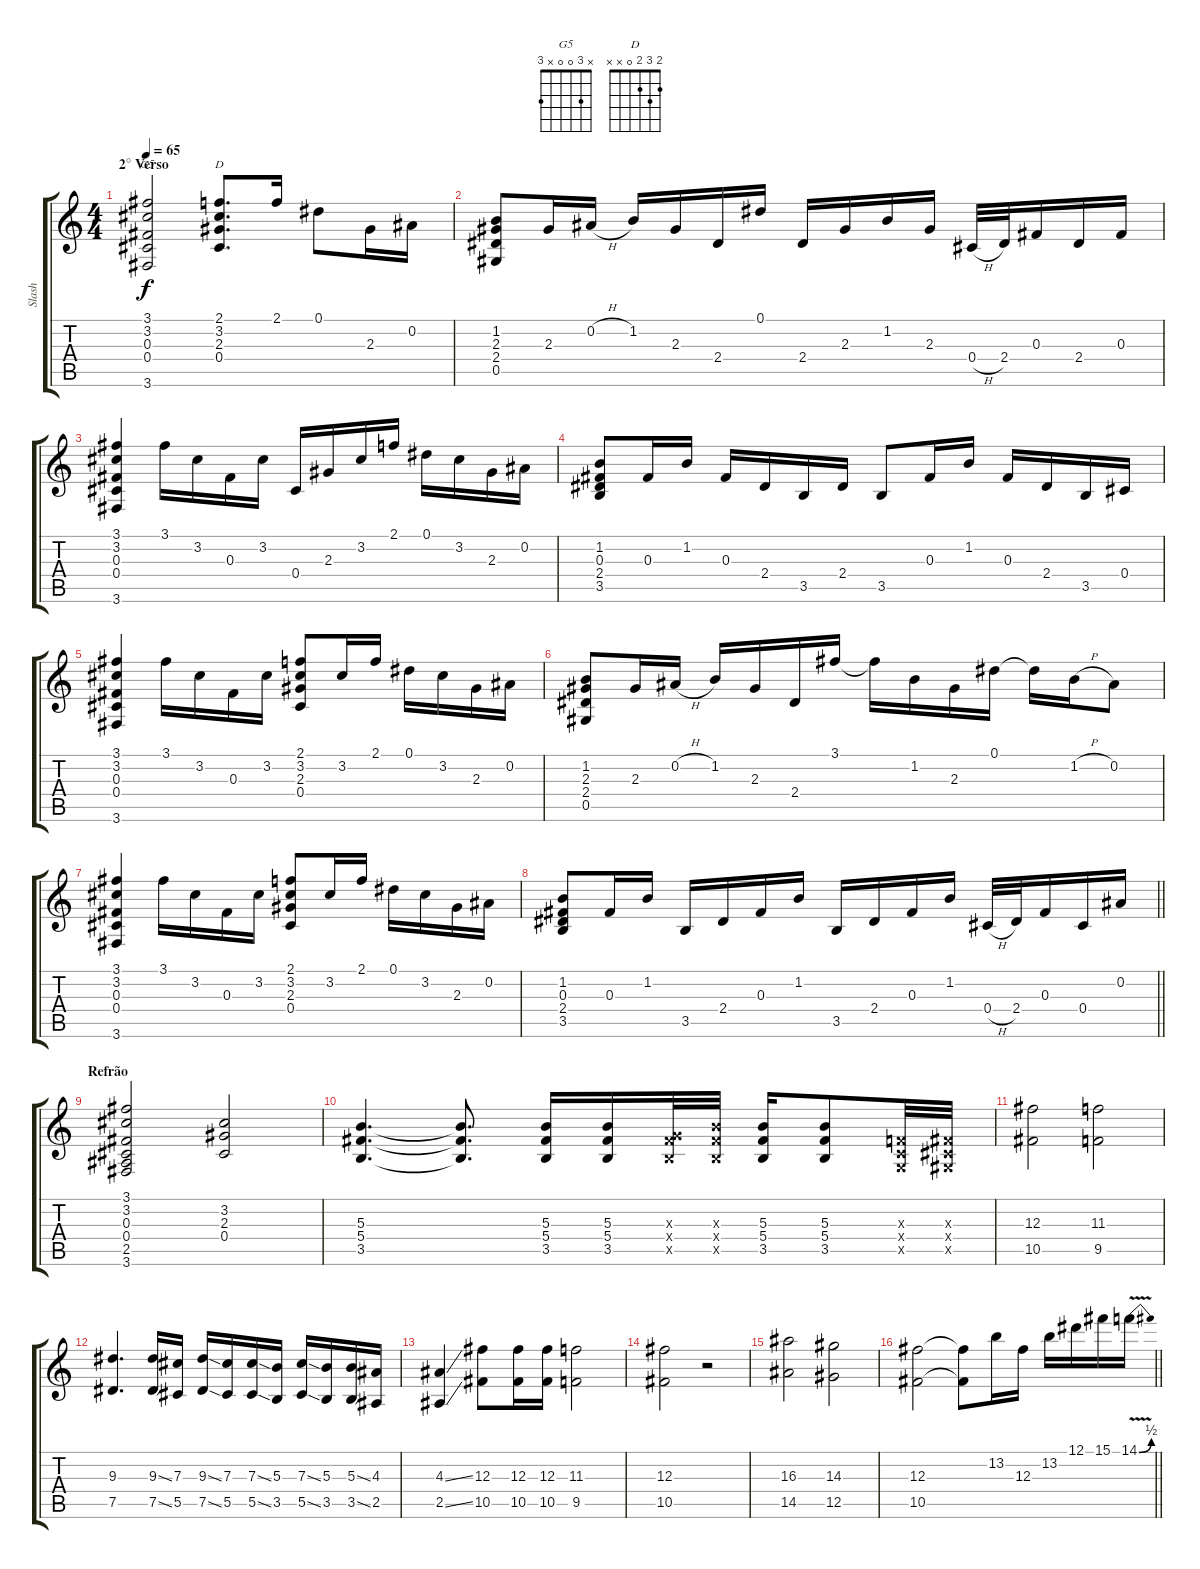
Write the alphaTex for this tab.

\track ("Slash" "Slash") {instrument electricguitarclean}
\staff {score tabs}
\tuning (Eb4 Bb3 Gb3 Db3 Ab2 Eb2) {hide}
\chord ("G5" x 3 0 0 x 3)
\chord ("D" 2 3 2 0 x x)
\ts (4 4)
\section ("" "2° Verso")
\tempo 65
\clef g2
\ks c
(3.1 3.2 0.3 0.4 3.6).2{ch "G5" dy f instrument electricguitarclean} (2.1 3.2 2.3 0.4).8{d ch "D"} 2.1.16 0.1.8 2.3.16 0.2.16 |
(1.2 2.3 2.4 0.5).8 2.3.16 0.2{h}.16 1.2.16 2.3.16 2.4.16 0.1.16 2.4.16 2.3.16 1.2.16 2.3.16 0.4{h}.32 2.4.32 0.3.16 2.4.16 0.3.16 |
(3.1 3.2 0.3 0.4 3.6).4 3.1.16 3.2.16 0.3.16 3.2.16 0.4.16 2.3.16 3.2.16 2.1.16 0.1.16 3.2.16 2.3.16 0.2.16 |
(1.2 0.3 2.4 3.5).8 0.3.16 1.2.16 0.3.16 2.4.16 3.5.16 2.4.16 3.5.8 0.3.16 1.2.16 0.3.16 2.4.16 3.5.16 0.4.16 |
(3.1 3.2 0.3 0.4 3.6).4 3.1.16 3.2.16 0.3.16 3.2.16 (2.1 3.2 2.3 0.4).8 3.2.16 2.1.16 0.1.16 3.2.16 2.3.16 0.2.16 |
(1.2 2.3 2.4 0.5).8 2.3.16 0.2{h}.16 1.2.16 2.3.16 2.4.16 3.1.16 3.1{t}.16 1.2.16 2.3.16 0.1.16 0.1{t}.16 1.2{h}.16 0.2.8 |
(3.1 3.2 0.3 0.4 3.6).4 3.1.16 3.2.16 0.3.16 3.2.16 (2.1 3.2 2.3 0.4).8 3.2.16 2.1.16 0.1.16 3.2.16 2.3.16 0.2.16 |
\barLineRight lightlight
(1.2 0.3 2.4 3.5).8 0.3.16 1.2.16 3.5.16 2.4.16 0.3.16 1.2.16 3.5.16 2.4.16 0.3.16 1.2.16 0.4{h}.32 2.4.32 0.3.16 0.4.16 0.2.16 |
\section ("" "Refrão")
(3.1 3.2 0.3 0.4 2.5 3.6).2{instrument distortionguitar} (3.2 2.3 0.4).2 |
(5.3 5.4 3.5).4{d} (5.3{t} 5.4{t} 3.5{t}).8{d} (5.3 5.4 3.5).16 (5.3 5.4 3.5).16 (1.3{x} 5.4{x} 3.5{x}).32 (5.3{x} 5.4{x} 3.5{x}).32 (5.3 5.4 3.5).16 (5.3 5.4 3.5).8 (-1.3{x} -1.4{x} -1.5{x}).32 (0.3{x} 0.4{x} 0.5{x}).32 |
(12.3 10.5).2 (11.3 9.5).2 |
(9.3 7.5).4{d} (9.3{ss} 7.5{ss}).16 (7.3 5.5).16 (9.3{ss} 7.5{ss}).16 (7.3 5.5).16 (7.3{ss} 5.5{ss}).16 (5.3 3.5).16 (7.3{ss} 5.5{ss}).16 (5.3 3.5).16 (5.3{ss} 3.5{ss}).16 (4.3 2.5).16 |
(4.3{ss} 2.5{ss}).4 (12.3 10.5).8 (12.3 10.5).16 (12.3 10.5).16 (11.3 9.5).2 |
(12.3 10.5).2 r.2 |
(16.3 14.5).2 (14.3 12.5).2 |
\barLineRight lightlight
(12.3 10.5).2 (12.3{t} 10.5{t}).8 13.2.16 12.3.16 13.2.16 12.1.16 15.1.16 14.1{be (bend 0 0 60 2) v}.16
